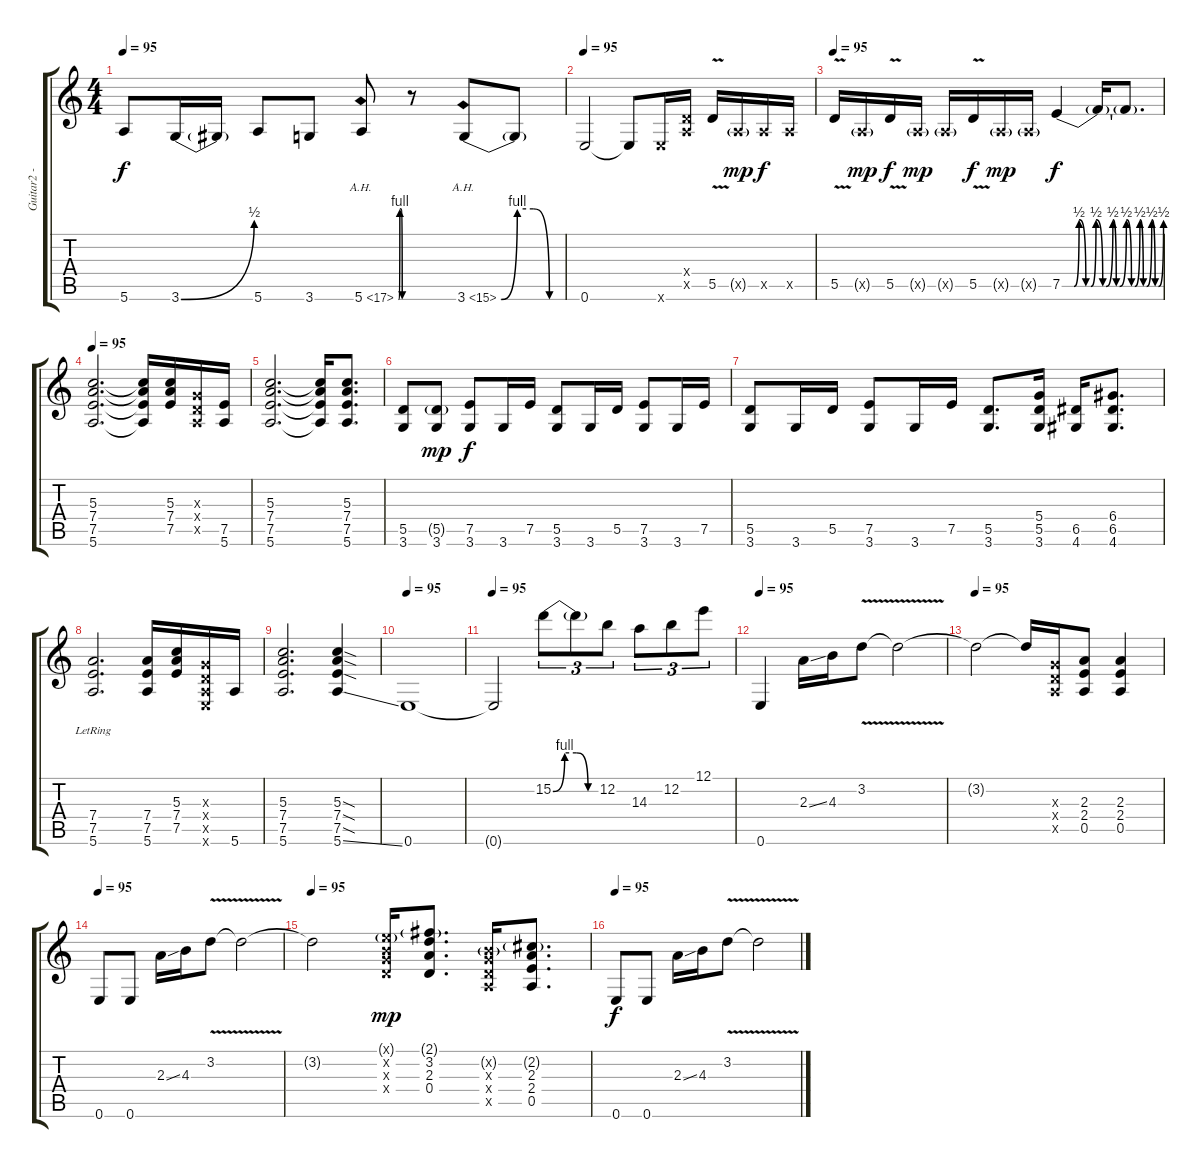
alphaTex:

\track ("Guitar2 - David Gilmour (effect2)" "Guitar2 - ") {instrument electricguitarclean}
\staff {score tabs}
\tuning (E4 B3 G3 D3 A2 E2) {hide}
\ts (4 4)
\tempo 95
\clef g2
\ks c
5.6.8{dy f} 3.6{be (bend 0 0 60 2)}.16 3.6{t}.16 5.6.8 3.6.8 5.6{be (custom 0 0 15 4 30 4 45 0 60 0) ah 12}.8 r.8 3.6{be (custom 0 0 15 4 30 4 45 0 60 0) ah 12}.8 3.6{t}.8 |
\tempo 95
0.6.2 0.6{t}.8 0.6{x}.16 (0.4{x} 0.5{x}).16 5.5{v}.16 0.5{g x}.16{dy mp} 0.5{x}.16{dy f} 0.5{x}.16 |
\tempo 95
5.5{v}.16 0.5{g x}.16{dy mp} 5.5{v}.16{dy f} 0.5{g x}.16{dy mp} 0.5{g x}.16 5.5{v}.16{dy f} 0.5{g x}.16{dy mp} 0.5{g x}.16 7.5{be (custom 0 0 7 0 10 2 14 0 17 0 20 2 24 0 26 0 30 2 32 0 34 0 38 2 41 0 43 0 46 2 48 0 50 0 53 2 55 0 57 0 60 2)}.4{dy f} 7.5{t}.16 7.5{t}.8{d} |
\tempo 95
(5.3 7.4 7.5 5.6).2{d volume 12} (5.3{t} 7.4{t} 7.5{t} 5.6{t}).16 (5.3 7.4 7.5).16 (0.3{x} 0.4{x} 0.5{x}).16 (7.5 5.6).16 |
(5.3 7.4 7.5 5.6).2{d} (5.3{t} 7.4{t} 7.5{t} 5.6{t}).16 (5.3 7.4 7.5 5.6).8{d} |
(5.5 3.6).8 (5.5{g} 3.6).8{dy mp} (7.5 3.6).8{dy f} 3.6.16 7.5.16 (5.5 3.6).8 3.6.16 5.5.16 (7.5 3.6).8 3.6.16 7.5.16 |
(5.5 3.6).8 3.6.16 5.5.16 (7.5 3.6).8 3.6.16 7.5.16 (5.5 3.6).8{d} (5.4 5.5 3.6).16 (6.5 4.6).16 (6.4 6.5 4.6).8{d} |
(7.4 7.5{lr} 5.6).2{d} (7.4 7.5 5.6).16 (5.3 7.4 7.5).16 (0.3{x} 0.4{x} 0.5{x} 0.6{x}).16 5.6.16 |
(5.3 7.4 7.5 5.6).2{d} (5.3{sod} 7.4{sod} 7.5{sod} 5.6{ss}).4 |
\tempo 95
0.6.1 |
\tempo 95
0.6{t}.2 15.2{be (custom 0 0 15 4 30 4 45 0 60 0)}.8{tu (3 2)} 15.2{t}.8{tu (3 2)} 12.2.8{tu (3 2)} 14.3.8{tu (3 2)} 12.2.8{tu (3 2)} 12.1.8{tu (3 2)} |
\tempo 95
0.6.4 2.3{ss}.16 4.3.16 3.2{v}.8 3.2{t}.2 |
\tempo 95
3.2{t}.2 3.2{t}.16 (0.3{x} 0.4{x} 0.5{x}).16 (2.3 2.4 0.5).8 (2.3 2.4 0.5).4 |
\tempo 95
0.6.8 0.6.8 2.3{ss}.16 4.3.16 3.2{v}.8 3.2{t}.2 |
\tempo 95
3.2{t}.2 (0.1{g x} 0.2{x} 0.3{x} 0.4{x}).16{dy mp} (2.1{g} 3.2 2.3 0.4).8{d} (0.2{g x} 0.3{x} 0.4{x} 0.5{x}).16 (2.2{g} 2.3 2.4 0.5).8{d} |
\tempo 95
0.6.8{dy f} 0.6.8 2.3{ss}.16 4.3.16 3.2{v}.8 3.2{t}.2
